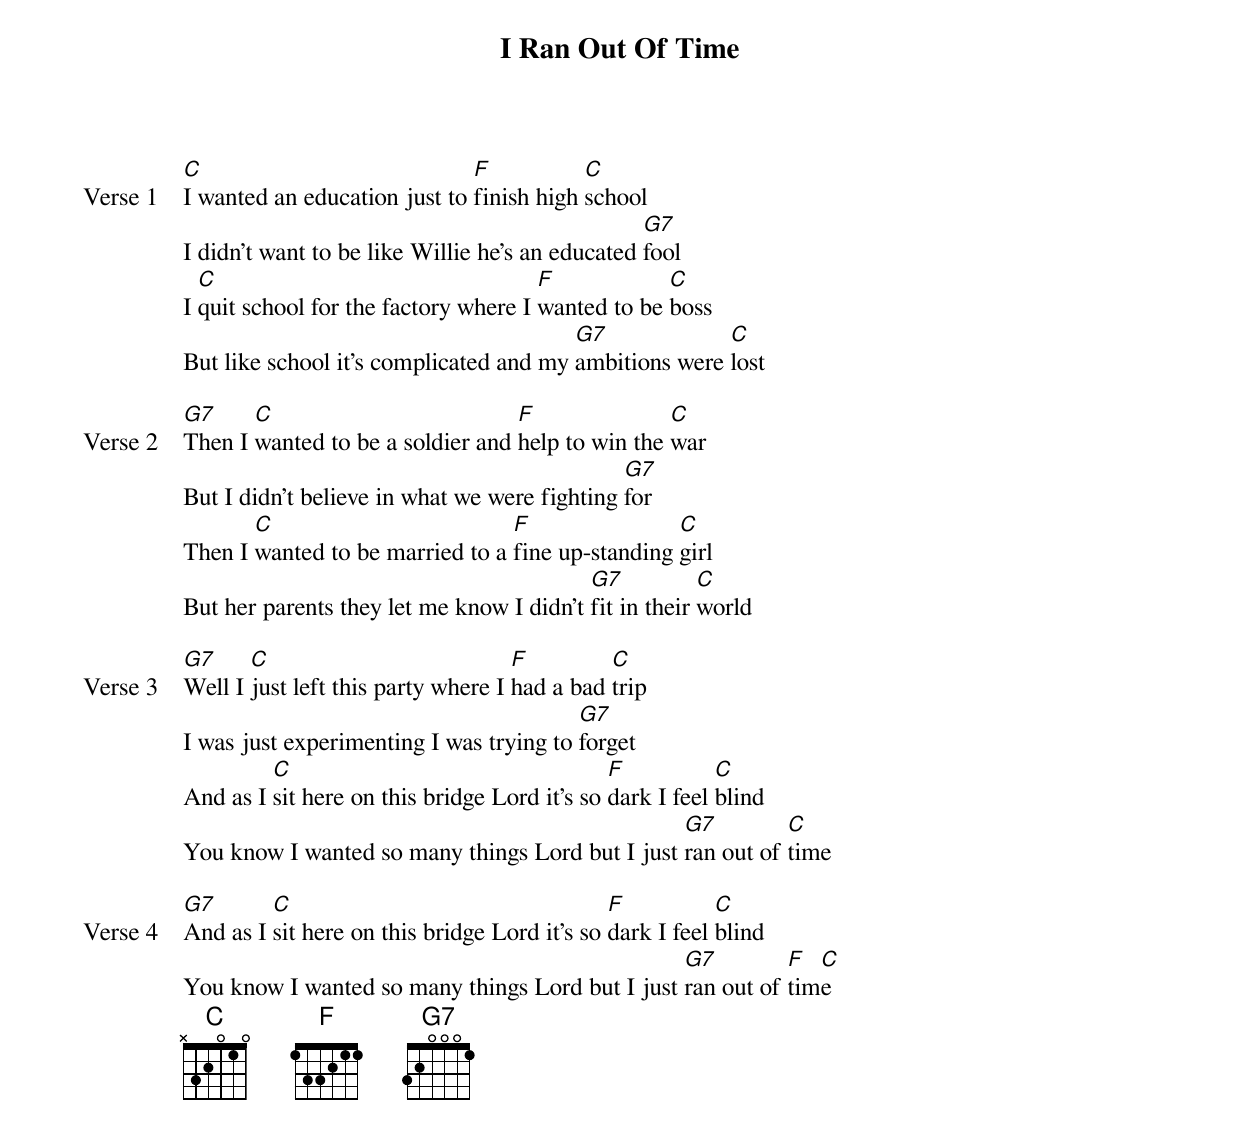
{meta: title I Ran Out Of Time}
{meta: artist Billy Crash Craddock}
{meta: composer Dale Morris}

{start_of_verse: Verse 1}
[C]I wanted an education just to [F]finish high [C]school
I didn't want to be like Willie he's an educated [G7]fool
I [C]quit school for the factory where I [F]wanted to be [C]boss
But like school it's complicated and my [G7]ambitions were [C]lost
{end_of_verse}

{start_of_verse: Verse 2}
[G7]Then I [C]wanted to be a soldier and [F]help to win the [C]war
But I didn't believe in what we were fighting [G7]for
Then I [C]wanted to be married to a [F]fine up-standing [C]girl
But her parents they let me know I didn't [G7]fit in their [C]world
{end_of_verse}

{start_of_verse: Verse 3}
[G7]Well I [C]just left this party where I [F]had a bad [C]trip
I was just experimenting I was trying to [G7]forget
And as I [C]sit here on this bridge Lord it's so [F]dark I feel [C]blind
You know I wanted so many things Lord but I just [G7]ran out of [C]time
{end_of_verse}

{start_of_verse: Verse 4}
[G7]And as I [C]sit here on this bridge Lord it's so [F]dark I feel [C]blind
You know I wanted so many things Lord but I just [G7]ran out of [F]tim[C]e
{end_of_verse}
